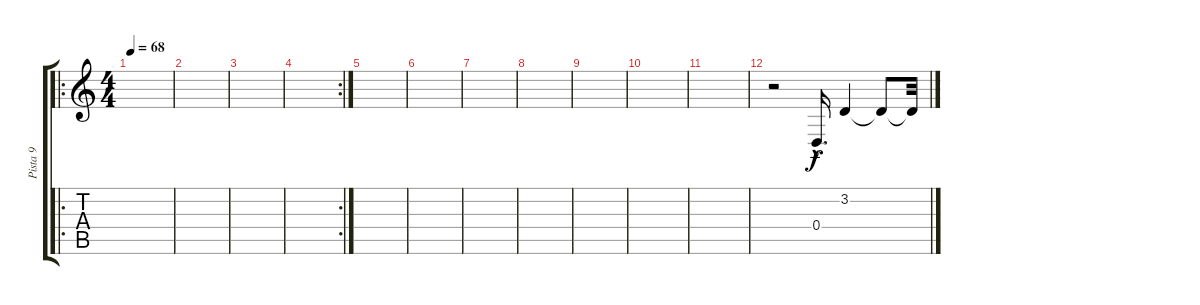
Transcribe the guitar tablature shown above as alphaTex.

\track ("Pista 9" "Pista 9") {instrument reversecymbal}
\staff {score tabs}
\tuning (E4 B3 G3 D3 A2 E2) {hide}
\ro
\ts (4 4)
\tempo 68
\clef g2
\ks c
|
|
|
\rc 2
|
|
|
|
|
|
|
|
r.2 0.4{hac}.16{d} 3.2.4 3.2{t}.8 3.2{t}.32
